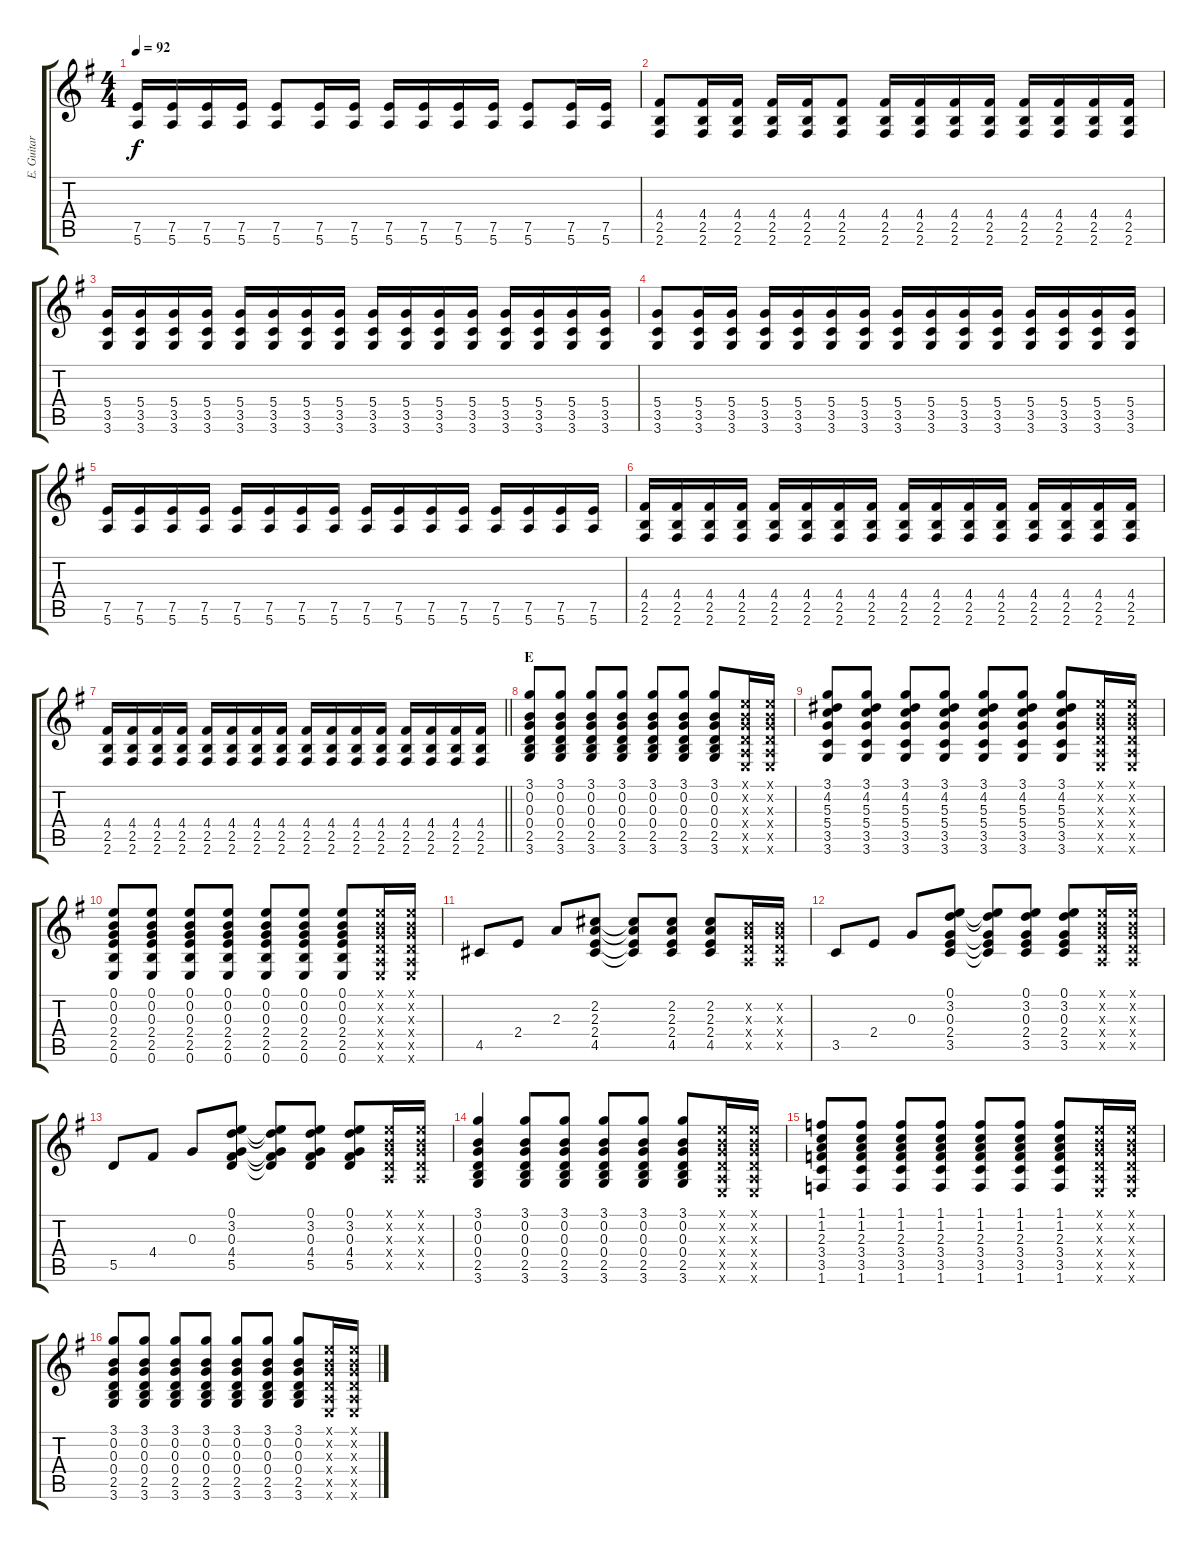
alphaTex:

\track ("E. Guitar I" "E. Guitar ") {instrument overdrivenguitar}
\staff {score tabs}
\tuning (E4 B3 G3 D3 A2 E2) {hide}
\ts (4 4)
\tempo 92
\clef g2
\ks g
(7.5 5.6).16{dy f} (7.5 5.6).16 (7.5 5.6).16 (7.5 5.6).16 (7.5 5.6).8 (7.5 5.6).16 (7.5 5.6).16 (7.5 5.6).16 (7.5 5.6).16 (7.5 5.6).16 (7.5 5.6).16 (7.5 5.6).8 (7.5 5.6).16 (7.5 5.6).16 |
(4.4 2.5 2.6).8 (4.4 2.5 2.6).16 (4.4 2.5 2.6).16 (4.4 2.5 2.6).16 (4.4 2.5 2.6).16 (4.4 2.5 2.6).8 (4.4 2.5 2.6).16 (4.4 2.5 2.6).16 (4.4 2.5 2.6).16 (4.4 2.5 2.6).16 (4.4 2.5 2.6).16 (4.4 2.5 2.6).16 (4.4 2.5 2.6).16 (4.4 2.5 2.6).16 |
(5.4 3.5 3.6).16 (5.4 3.5 3.6).16 (5.4 3.5 3.6).16 (5.4 3.5 3.6).16 (5.4 3.5 3.6).16 (5.4 3.5 3.6).16 (5.4 3.5 3.6).16 (5.4 3.5 3.6).16 (5.4 3.5 3.6).16 (5.4 3.5 3.6).16 (5.4 3.5 3.6).16 (5.4 3.5 3.6).16 (5.4 3.5 3.6).16 (5.4 3.5 3.6).16 (5.4 3.5 3.6).16 (5.4 3.5 3.6).16 |
(5.4 3.5 3.6).8 (5.4 3.5 3.6).16 (5.4 3.5 3.6).16 (5.4 3.5 3.6).16 (5.4 3.5 3.6).16 (5.4 3.5 3.6).16 (5.4 3.5 3.6).16 (5.4 3.5 3.6).16 (5.4 3.5 3.6).16 (5.4 3.5 3.6).16 (5.4 3.5 3.6).16 (5.4 3.5 3.6).16 (5.4 3.5 3.6).16 (5.4 3.5 3.6).16 (5.4 3.5 3.6).16 |
(7.5 5.6).16 (7.5 5.6).16 (7.5 5.6).16 (7.5 5.6).16 (7.5 5.6).16 (7.5 5.6).16 (7.5 5.6).16 (7.5 5.6).16 (7.5 5.6).16 (7.5 5.6).16 (7.5 5.6).16 (7.5 5.6).16 (7.5 5.6).16 (7.5 5.6).16 (7.5 5.6).16 (7.5 5.6).16 |
(4.4 2.5 2.6).16 (4.4 2.5 2.6).16 (4.4 2.5 2.6).16 (4.4 2.5 2.6).16 (4.4 2.5 2.6).16 (4.4 2.5 2.6).16 (4.4 2.5 2.6).16 (4.4 2.5 2.6).16 (4.4 2.5 2.6).16 (4.4 2.5 2.6).16 (4.4 2.5 2.6).16 (4.4 2.5 2.6).16 (4.4 2.5 2.6).16 (4.4 2.5 2.6).16 (4.4 2.5 2.6).16 (4.4 2.5 2.6).16 |
\barLineRight lightlight
(4.4 2.5 2.6).16 (4.4 2.5 2.6).16 (4.4 2.5 2.6).16 (4.4 2.5 2.6).16 (4.4 2.5 2.6).16 (4.4 2.5 2.6).16 (4.4 2.5 2.6).16 (4.4 2.5 2.6).16 (4.4 2.5 2.6).16 (4.4 2.5 2.6).16 (4.4 2.5 2.6).16 (4.4 2.5 2.6).16 (4.4 2.5 2.6).16 (4.4 2.5 2.6).16 (4.4 2.5 2.6).16 (4.4 2.5 2.6).16 |
\section ("" "E")
(3.1 0.2 0.3 0.4 2.5 3.6).8 (3.1 0.2 0.3 0.4 2.5 3.6).8 (3.1 0.2 0.3 0.4 2.5 3.6).8 (3.1 0.2 0.3 0.4 2.5 3.6).8 (3.1 0.2 0.3 0.4 2.5 3.6).8 (3.1 0.2 0.3 0.4 2.5 3.6).8 (3.1 0.2 0.3 0.4 2.5 3.6).8 (0.1{x} 0.2{x} 0.3{x} 0.4{x} 0.5{x} 0.6{x}).16 (0.1{x} 0.2{x} 0.3{x} 0.4{x} 0.5{x} 0.6{x}).16 |
(3.1 4.2 5.3 5.4 3.5 3.6).8 (3.1 4.2 5.3 5.4 3.5 3.6).8 (3.1 4.2 5.3 5.4 3.5 3.6).8 (3.1 4.2 5.3 5.4 3.5 3.6).8 (3.1 4.2 5.3 5.4 3.5 3.6).8 (3.1 4.2 5.3 5.4 3.5 3.6).8 (3.1 4.2 5.3 5.4 3.5 3.6).8 (0.1{x} 0.2{x} 0.3{x} 0.4{x} 0.5{x} 0.6{x}).16 (0.1{x} 0.2{x} 0.3{x} 0.4{x} 0.5{x} 0.6{x}).16 |
(0.1 0.2 0.3 2.4 2.5 0.6).8 (0.1 0.2 0.3 2.4 2.5 0.6).8 (0.1 0.2 0.3 2.4 2.5 0.6).8 (0.1 0.2 0.3 2.4 2.5 0.6).8 (0.1 0.2 0.3 2.4 2.5 0.6).8 (0.1 0.2 0.3 2.4 2.5 0.6).8 (0.1 0.2 0.3 2.4 2.5 0.6).8 (0.1{x} 0.2{x} 0.3{x} 0.4{x} 0.5{x} 0.6{x}).16 (0.1{x} 0.2{x} 0.3{x} 0.4{x} 0.5{x} 0.6{x}).16 |
4.5.8 2.4.8 2.3.8 (2.2 2.3 2.4 4.5).8 (2.2{t} 2.3{t} 2.4{t} 4.5{t}).8 (2.2 2.3 2.4 4.5).8 (2.2 2.3 2.4 4.5).8 (0.2{x} 0.3{x} 0.4{x} 0.5{x}).16 (0.2{x} 0.3{x} 0.4{x} 0.5{x}).16 |
3.5.8 2.4.8 0.3.8 (0.1 3.2 0.3 2.4 3.5).8 (0.1{t} 3.2{t} 0.3{t} 2.4{t} 3.5{t}).8 (0.1 3.2 0.3 2.4 3.5).8 (0.1 3.2 0.3 2.4 3.5).8 (0.1{x} 0.2{x} 0.3{x} 0.4{x} 0.5{x}).16 (0.1{x} 0.2{x} 0.3{x} 0.4{x} 0.5{x}).16 |
5.5.8 4.4.8 0.3.8 (0.1 3.2 0.3 4.4 5.5).8 (0.1{t} 3.2{t} 0.3{t} 4.4{t} 5.5{t}).8 (0.1 3.2 0.3 4.4 5.5).8 (0.1 3.2 0.3 4.4 5.5).8 (0.1{x} 0.2{x} 0.3{x} 0.4{x} 0.5{x}).16 (0.1{x} 0.2{x} 0.3{x} 0.4{x} 0.5{x}).16 |
(3.1 0.2 0.3 0.4 2.5 3.6).4 (3.1 0.2 0.3 0.4 2.5 3.6).8 (3.1 0.2 0.3 0.4 2.5 3.6).8 (3.1 0.2 0.3 0.4 2.5 3.6).8 (3.1 0.2 0.3 0.4 2.5 3.6).8 (3.1 0.2 0.3 0.4 2.5 3.6).8 (0.1{x} 0.2{x} 0.3{x} 0.4{x} 0.5{x} 0.6{x}).16 (0.1{x} 0.2{x} 0.3{x} 0.4{x} 0.5{x} 0.6{x}).16 |
(1.1 1.2 2.3 3.4 3.5 1.6).8 (1.1 1.2 2.3 3.4 3.5 1.6).8 (1.1 1.2 2.3 3.4 3.5 1.6).8 (1.1 1.2 2.3 3.4 3.5 1.6).8 (1.1 1.2 2.3 3.4 3.5 1.6).8 (1.1 1.2 2.3 3.4 3.5 1.6).8 (1.1 1.2 2.3 3.4 3.5 1.6).8 (0.1{x} 0.2{x} 0.3{x} 0.4{x} 0.5{x} 0.6{x}).16 (0.1{x} 0.2{x} 0.3{x} 0.4{x} 0.5{x} 0.6{x}).16 |
(3.1 0.2 0.3 0.4 2.5 3.6).8 (3.1 0.2 0.3 0.4 2.5 3.6).8 (3.1 0.2 0.3 0.4 2.5 3.6).8 (3.1 0.2 0.3 0.4 2.5 3.6).8 (3.1 0.2 0.3 0.4 2.5 3.6).8 (3.1 0.2 0.3 0.4 2.5 3.6).8 (3.1 0.2 0.3 0.4 2.5 3.6).8 (0.1{x} 0.2{x} 0.3{x} 0.4{x} 0.5{x} 0.6{x}).16 (0.1{x} 0.2{x} 0.3{x} 0.4{x} 0.5{x} 0.6{x}).16
